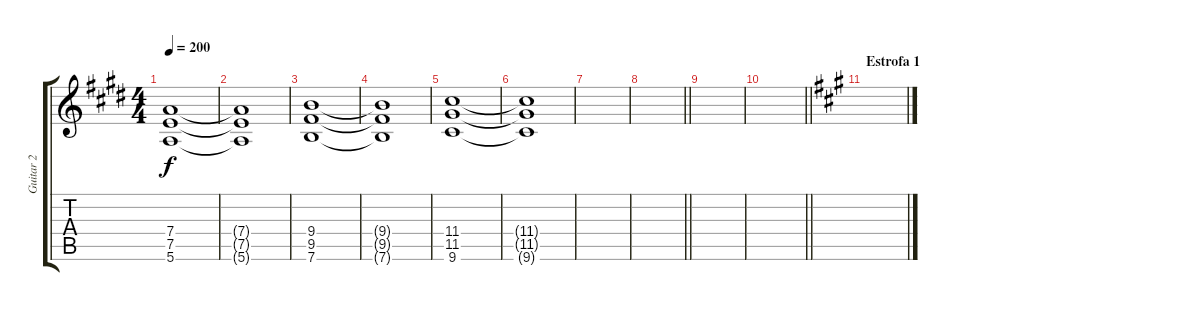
\track ("Guitar 2" "Guitar 2") {instrument overdrivenguitar}
\staff {score tabs}
\tuning (E4 B3 G3 D3 A2 E2) {hide}
\ts (4 4)
\tempo 200
\clef g2
\ks c#minor
(7.4 7.5 5.6).1{dy f} |
(7.4{t} 7.5{t} 5.6{t}).1 |
(9.4 9.5 7.6).1 |
(9.4{t} 9.5{t} 7.6{t}).1 |
(11.4 11.5 9.6).1 |
(11.4{t} 11.5{t} 9.6{t}).1 |
|
\barLineRight lightlight
|
|
\barLineRight lightlight
|
\section ("" "Estrofa 1")
\ks f#minor
